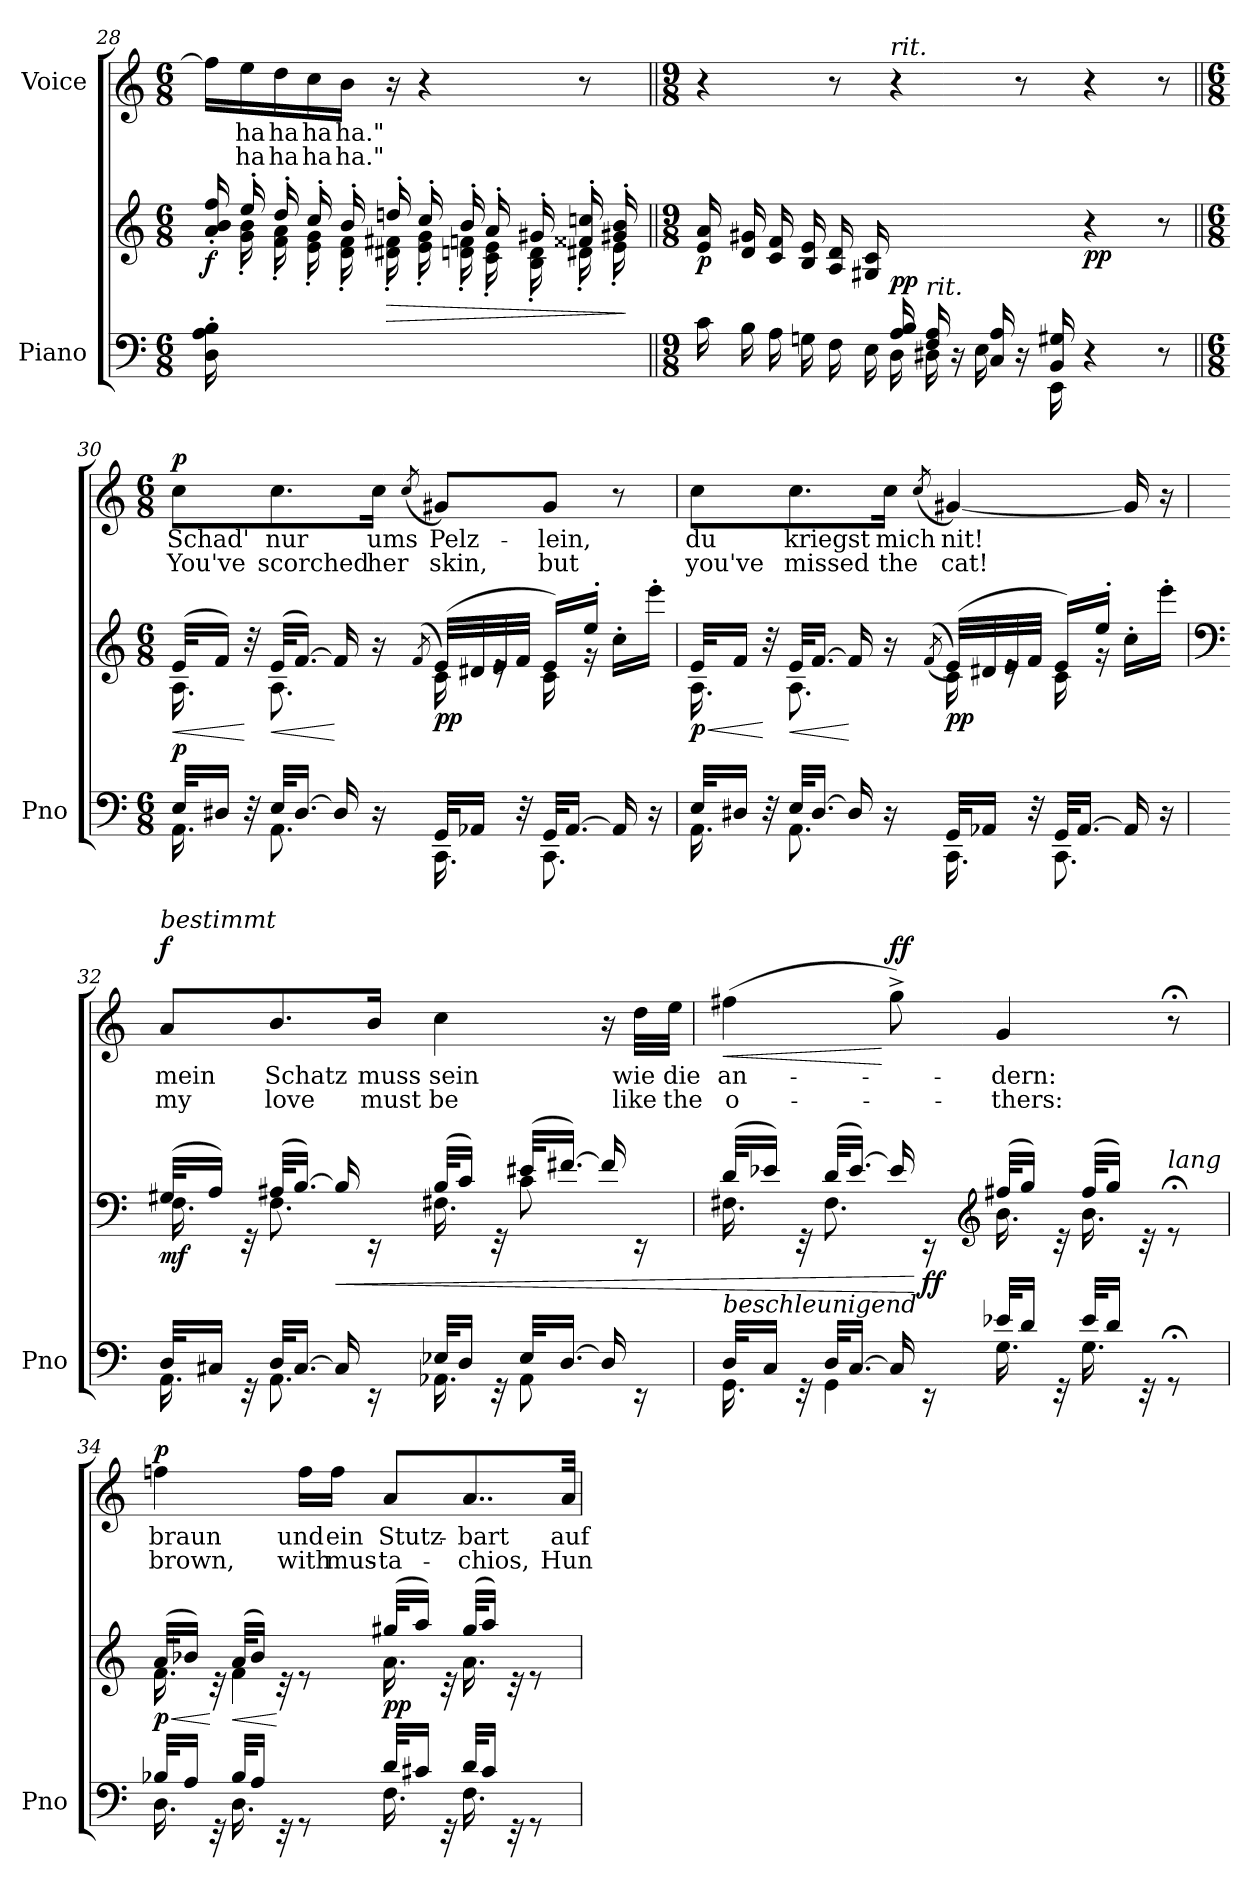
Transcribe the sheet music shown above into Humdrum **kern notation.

**kern	**kern	**dynam	**kern	**text	**text	**dynam
*part2	*part2	*part2	*part1	*part1	*part1	*part1
*staff3	*staff2	*staff2/3	*staff1	*staff1	*staff1	*staff1
*I"Piano	*	*	*I"Voice	*	*	*
*I'Pno	*	*	*	*	*	*
!!LO:LB:g=z
*clefF4	*clefG2	*	*clefG2	*	*	*
*k[]	*k[]	*	*k[]	*	*	*
*M6/8	*M6/8	*	*M6/8	*	*	*
=28	=28	=28	=28	=28	=28	=28
*	*^	*	*	*	*	*
!	!	!	!LO:DY:b	!	!	!	!
16D\' 16A\' 16B\'	16a/' 16b/' 16ff/'	16rgyy	f	16ff\LL]	.	.	.
!	!	!	!	!	!LO:LY:b	!LO:LY:b	!
16ryy	16ee'/	16g\' 16b\'	.	16ee\	ha	ha	.
!	!	!	!	!	!LO:LY:b	!LO:LY:b	!
8ryy	16dd'/	16f\' 16a\'	.	16dd\	ha	ha	.
!	!	!	!	!	!LO:LY:b	!LO:LY:b	!
.	16cc'/	16e\' 16g\'	.	16cc\	ha	ha	.
!	!	!	!	!	!LO:LY:b	!LO:LY:b	!
8ryy	16b'/	16d\' 16f\'	.	16b\JJ	ha."	ha."	.
!	!	!	!LO:HP:b	!	!	!	!
.	16ddn'/	16d#X\' 16f#X\'	>	16r	.	.	.
8ryy	16cc'/	16e\' 16g\'	.	4r	.	.	.
.	16b'/	16dn\' 16fn\'	.	.	.	.	.
8ryy	16a'/	16c\' 16e\'	.	.	.	.	.
.	16g#X'/	16B\' 16d\'	.	.	.	.	.
8ryy	16f##X/' 16ccn/'	16d#X'\	.	8r	.	.	.
.	16g#X/' 16b/'	16e'\	.	.	.	.	.
*	*v	*v	*	*	*	*	*
.	.	]	.	.	.	.
=29||	=29||	=29||	=29||	=29||	=29||	=29||
*M9/8	*M9/8	*	*M9/8	*	*	*
*^	*	*	*	*	*	*
!	!	!	!LO:DY:b	!	!	!	!
*	*	*	*	*^	*	*	*
4.rcyy	16c\	16e/ 16a/	p	4r	4..ryy	.	.	.
.	16B\	16d/ 16g#X/	.	.	.	.	.	.
.	16A\	16c/ 16f/	.	.	.	.	.	.
.	16Gn\	16B/ 16e/	.	.	.	.	.	.
.	16F\	16A/ 16d/	.	8r	.	.	.	.
.	16E\	16G#X/ 16c/	.	.	.	.	.	.
!	!	!	!	!LO:TX:a:i:t=rit.	!	!	!	!
!	!	!	!LO:DY:b	!	!	!	!	!
16A/ 16B/	16D\	4ryy	pp	4r	.	.	.	.
*	*	*	*	*MM63	*	*	*	*
!LO:TX:a:i:t=rit.	!	!	!	!	!	!	!	!
16F/ 16A/	16D#X\	.	.	.	2ryy	.	.	.
16r	16rBByy	.	.	.	.	.	.	.
16C/ 16A/	16E\	.	.	.	.	.	.	.
*	*	*	*	*MM60	*	*	*	*
16r	16rBByy	8ryy	.	8r	.	.	.	.
16BB/ 16G#X/	16EE\	.	.	.	.	.	.	.
!	!	!	!LO:DY:b	!	!	!	!	!
4r	4rBByy	4r	pp	4r	.	.	.	.
.	.	.	.	.	8.ryy	.	.	.
*	*	*	*	*MM57	*	*	*	*
8r	8rBByy	8r	.	8r	.	.	.	.
*	*	*	*	*v	*v	*	*	*
!!LO:PB:g=z
=30||	=30||	=30||	=30||	=30||	=30||	=30||	=30||
*M6/8	*	*M6/8	*	*M6/8	*	*	*
*	*	*	*	*MM55	*	*	*
*	*	*	*	*^	*	*	*
!	!	!	!	!LO:TX:a:i:t=höhnisch	!	!	!	!
!	!	!	!LO:HP:b	!	!	!LO:LY:b	!LO:LY:b	!
*	*	*^	*	*	*	*	*	*
!	!	!	!	!LO:DY:n=1:a=2	!	!	!	!	!LO:DY:a
*	*	*	*	*	*v	*v	*	*	*
32E/KLL	16.AA\	(>32e/KLL	16.A\	< p	8cc\L	Schad'	You've	p
16D#X/JJ	.	16f/JJ)	.	.	.	.	.	.
32r	32rBByy	32r	32rgyy	[	.	.	.	.
!	!	!	!	!LO:HP:b	!	!LO:LY:b	!LO:LY:b	!
32E/KLL	8.AA\	(>32e/KLL	8.A\	<	8.cc\	nur	scorched	.
[16.D#/JJ	.	[16.f/JJ)	.	.	.	.	.	.
16D#/]	.	16f/]	.	[	.	.	.	.
!	!	!	!	!	!	!LO:LY:b	!LO:LY:b	!
16r	16rBByy	16r	16rgyy	.	16cc\Jk	ums	her	.
.	.	(>8qf/	.	.	(<8qcc/	.	.	.
!	!	!	!	!LO:DY:n=2:b	!	!LO:LY:b	!LO:LY:b	!
32GG/KLL	16.CC\	(>32e/LLL)	16c\	pp	8g#X/L)	Pelz-	skin,	.
16AA-X/JJ	.	32d#X/	.	.	.	.	.	.
.	.	32e/	16re	.	.	.	.	.
32r	32rBByy	32f/JJJ	.	.	.	.	.	.
!	!	!	!	!	!	!LO:LY:b	!LO:LY:b	!
32GG/KLL	8.CC\	16e/LL)	16c\	.	8g#/J	lein,	but	.
[16.AA-/JJ	.	.	.	.	.	.	.	.
.	.	16ee'/JJ	16rg	.	.	.	.	.
16AA-/]	.	8rddyy	16cc'\LL	.	8r	.	.	.
16r	16rBByy	.	16eee'\JJ	.	.	.	.	.
=31	=31	=31	=31	=31	=31	=31	=31	=31
!	!	!	!	!LO:HP:b	!	!LO:LY:b	!LO:LY:b	!
!	!	!	!	!LO:DY:n=1:b	!	!	!	!
32E/KLL	16.AA\	32e/KLL	16.A\	< p	8cc\L	du	you've	.
16D#X/JJ	.	16f/JJ	.	.	.	.	.	.
32r	32rBByy	32r	32rgyy	[	.	.	.	.
!	!	!	!	!LO:HP:b	!	!LO:LY:b	!LO:LY:b	!
32E/KLL	8.AA\	32e/KLL	8.A\	<	8.cc\	kriegst	missed	.
[16.D#/JJ	.	[16.f/JJ	.	.	.	.	.	.
16D#/]	.	16f/]	.	[	.	.	.	.
!	!	!	!	!	!	!LO:LY:b	!LO:LY:b	!
16r	16rBByy	16r	16rgyy	.	16cc\Jk	mich	the	.
.	.	(>(>8qf/	.	.	(<8qcc/	.	.	.
!	!	!	!	!LO:DY:n=2:b	!	!LO:LY:b	!LO:LY:b	!
32GG/KLL	16.CC\	(>32e/LLL))	16c\	pp	[4g#X/)	nit!	cat!	.
16AA-X/JJ	.	32d#X/	.	.	.	.	.	.
.	.	32e/	16re	.	.	.	.	.
32r	32rBByy	32f/JJJ	.	.	.	.	.	.
32GG/KLL	8.CC\	16e/LL)	16c\	.	.	.	.	.
[16.AA-/JJ	.	.	.	.	.	.	.	.
.	.	16ee'/JJ	16rg	.	.	.	.	.
16AA-/]	.	16cc'\LL	8rcyy	.	16g#/]	.	.	.
16r	16rBByy	16eee'\JJ	.	.	16r	.	.	.
!!LO:LB:g=z
=32	=32	=32	=32	=32	=32	=32	=32	=32
*	*	*clefF4	*	*	*	*	*	*
!	!	!	!	!	!LO:TX:a:i:t=bestimmt	!	!	!
!	!	!	!	!LO:DY:b	!	!LO:LY:b	!LO:LY:b	!LO:DY:a
32D/KLL	16.AA\	(>32G#X/KLL	16.F\	mf	8a/L	mein	my	f
16C#X/JJ	.	16A/JJ)	.	.	.	.	.	.
32rEE	32ryy	32rEE	32ryy	.	.	.	.	.
!	!	!	!	!	!	!LO:LY:b	!LO:LY:b	!
32D/KLL	8.AA\	(>32A#X/KLL	8.F\	.	8.b/	Schatz	love	.
[16.C#/JJ	.	[16.B/JJ)	.	.	.	.	.	.
!	!	!	!	!LO:HP:b	!	!	!	!
16C#/]	.	16B/]	.	<	.	.	.	.
!	!	!	!	!	!	!LO:LY:b	!LO:LY:b	!
16rEE	16ryy	16rEE	16ryy	.	16b/Jk	muss	must	.
!	!	!	!	!	!	!LO:LY:b	!LO:LY:b	!
32E-X/KLL	16.AA-X\	(>32B/KLL	16.F#X\	.	4cc\	sein	be	.
16D/JJ	.	16c/JJ)	.	.	.	.	.	.
32rEE	32ryy	32rEE	32ryy	.	.	.	.	.
32E-/KLL	8AA-\	(>32e#X/KLL	8c\	.	.	.	.	.
[16.D/JJ	.	[16.f#X/JJ)	.	.	.	.	.	.
16D/]	8ryy	16f#/]	8ryy	.	16r	.	.	.
*	*	*	*	*	*MM57	*	*	*
!	!	!	!	!	!	!LO:LY:b	!LO:LY:b	!
16rEE	.	16rEE	.	.	32dd\LLL	wie	like	.
!	!	!	!	!	!	!LO:LY:b	!LO:LY:b	!
.	.	.	.	.	32ee\JJJ	die	the	.
=33	=33	=33	=33	=33	=33	=33	=33	=33
*	*	*	*	*	*MM60	*	*	*
!	!	!	!	!	!LO:TX:a:i:t=beschleunigend	!	!	!
!LO:TX:a:i:t=beschleunigend	!	!	!	!	!	!	!	!
!	!	!	!	!	!	!LO:LY:b	!LO:LY:b	!LO:HP:b
*	*	*	*	*	*^	*	*	*
*	*	*	*	*	*	*^	*	*	*
32D/KLL	16.GG\	(>32d/KLL	16.F#X\	.	(>4ff#X\	8ryy	4ryy	an-	o-	<
16C/JJ	.	16e-X/JJ)	.	.	.	.	.	.	.	.
32rEE	32ryy	32rEE	32ryy	.	.	.	.	.	.	.
*	*	*	*	*	*MM65	*	*	*	*	*
32D/KLL	4GG\	(>32d/KLL	8.F#\	.	.	2ryy	.	.	.	.
[16.C/JJ	.	[16.e-/JJ)	.	.	.	.	.	.	.	.
!	!	!	!	!	!	!	!	!	!	!LO:DY:n=1:a
16C/]	.	16e-/]	.	.	8gg^\)	.	16ryy	.	.	[ ff
*	*	*	*	*	*MM70	*	*	*	*	*
!	!	!	!	!LO:DY:n=1:b	!	!	!	!	!	!
16rEE	.	16rEE	16ryy	[ ff	.	.	4..ryy	.	.	.
*	*	*clefG2	*	*	*	*	*	*	*	*
!	!	!	!	!	!	!	!	!LO:LY:b	!LO:LY:b	!
32e-X/KLL	16.G\	(>32ff#X/KLL	16.b\	.	4g/	.	.	-dern:	-thers:	.
16d/JJ	.	16gg/JJ)	.	.	.	.	.	.	.	.
32rEE	32ryy	32rc	32ryy	.	.	.	.	.	.	.
32e-/KLL	16.G\	(>32ff#/KLL	16.b\	.	.	.	.	.	.	.
16d/JJ	.	16gg/JJ)	.	.	.	.	.	.	.	.
32rEE	8ryy	32rc	8ryy	.	.	.	.	.	.	.
!	!	!LO:TX:a:i:t=lang	!	!	!	!	!	!	!	!
8r;<GG	.	8r;<e	.	.	8r;<	8ryy	.	.	.	.
.	32ryy	.	32ryy	.	.	.	.	.	.	.
*	*	*	*	*	*v	*v	*v	*	*	*
!!LO:LB:g=z
=34	=34	=34	=34	=34	=34	=34	=34	=34
*	*	*	*	*	*MM55	*	*	*
*	*	*	*	*	*^	*	*	*
*	*	*	*	*	*	*^	*	*	*
!	!	!	!	!	!LO:TX:a:i:t=keck	!	!	!	!	!
!	!	!	!	!LO:HP:b	!	!	!	!LO:LY:b	!LO:LY:b	!
!	!	!	!	!LO:DY:n=1:b	!	!	!	!	!	!LO:DY:a
*	*	*	*	*	*v	*v	*v	*	*	*
32B-X/KLL	16.D\	(>32a/KLL	16.f\	< p	4ffn\	braun	brown,	p
16A/JJ	.	16b-X/JJ)	.	.	.	.	.	.
32rEE	32ryy	32rc	32ryy	[	.	.	.	.
!	!	!	!	!LO:HP:b	!	!	!	!
32B-/KLL	16.D\	(>32a/KLL	4f\	<	.	.	.	.
16A/JJ	.	16b-/JJ)	.	.	.	.	.	.
32rEE	32ryy	32rc	.	[	.	.	.	.
!	!	!	!	!	!	!LO:LY:b	!LO:LY:b	!
*v	*v	*	*	*	*	*	*	*
8rGG	8re	.	.	16ff\LL	und	with	.
!	!	!	!	!	!LO:LY:b	!LO:LY:b	!
.	.	.	.	16ff\JJ	ein	mus-	.
*^	*	*	*	*	*	*	*
!	!	!	!	!LO:DY:n=2:b	!	!LO:LY:b	!LO:LY:b	!
32d/KLL	16.F\	(>32gg#X/KLL	16.a\	pp	8a/L	Stutz-	-ta-	.
16c#X/JJ	.	16aa/JJ)	.	.	.	.	.	.
32rEE	32ryy	32rc	32ryy	.	.	.	.	.
!	!	!	!	!	!	!LO:LY:b	!LO:LY:b	!
32d/KLL	16.F\	(>32gg#/KLL	16.a\	.	8..a/	-bart	-chios,	.
16c#/JJ	.	16aa/JJ)	.	.	.	.	.	.
32rEE	8ryy	32rc	8ryy	.	.	.	.	.
8rGG	.	8re	.	.	.	.	.	.
!	!	!	!	!	!	!LO:LY:b	!LO:LY:b	!
.	32ryy	.	32ryy	.	32a/Jkk	auf	Hun-	.
*v	*v	*	*	*	*	*	*	*
*	*v	*v	*	*	*	*	*
=	=	=	=	=	=	=
*-	*-	*-	*-	*-	*-	*-
